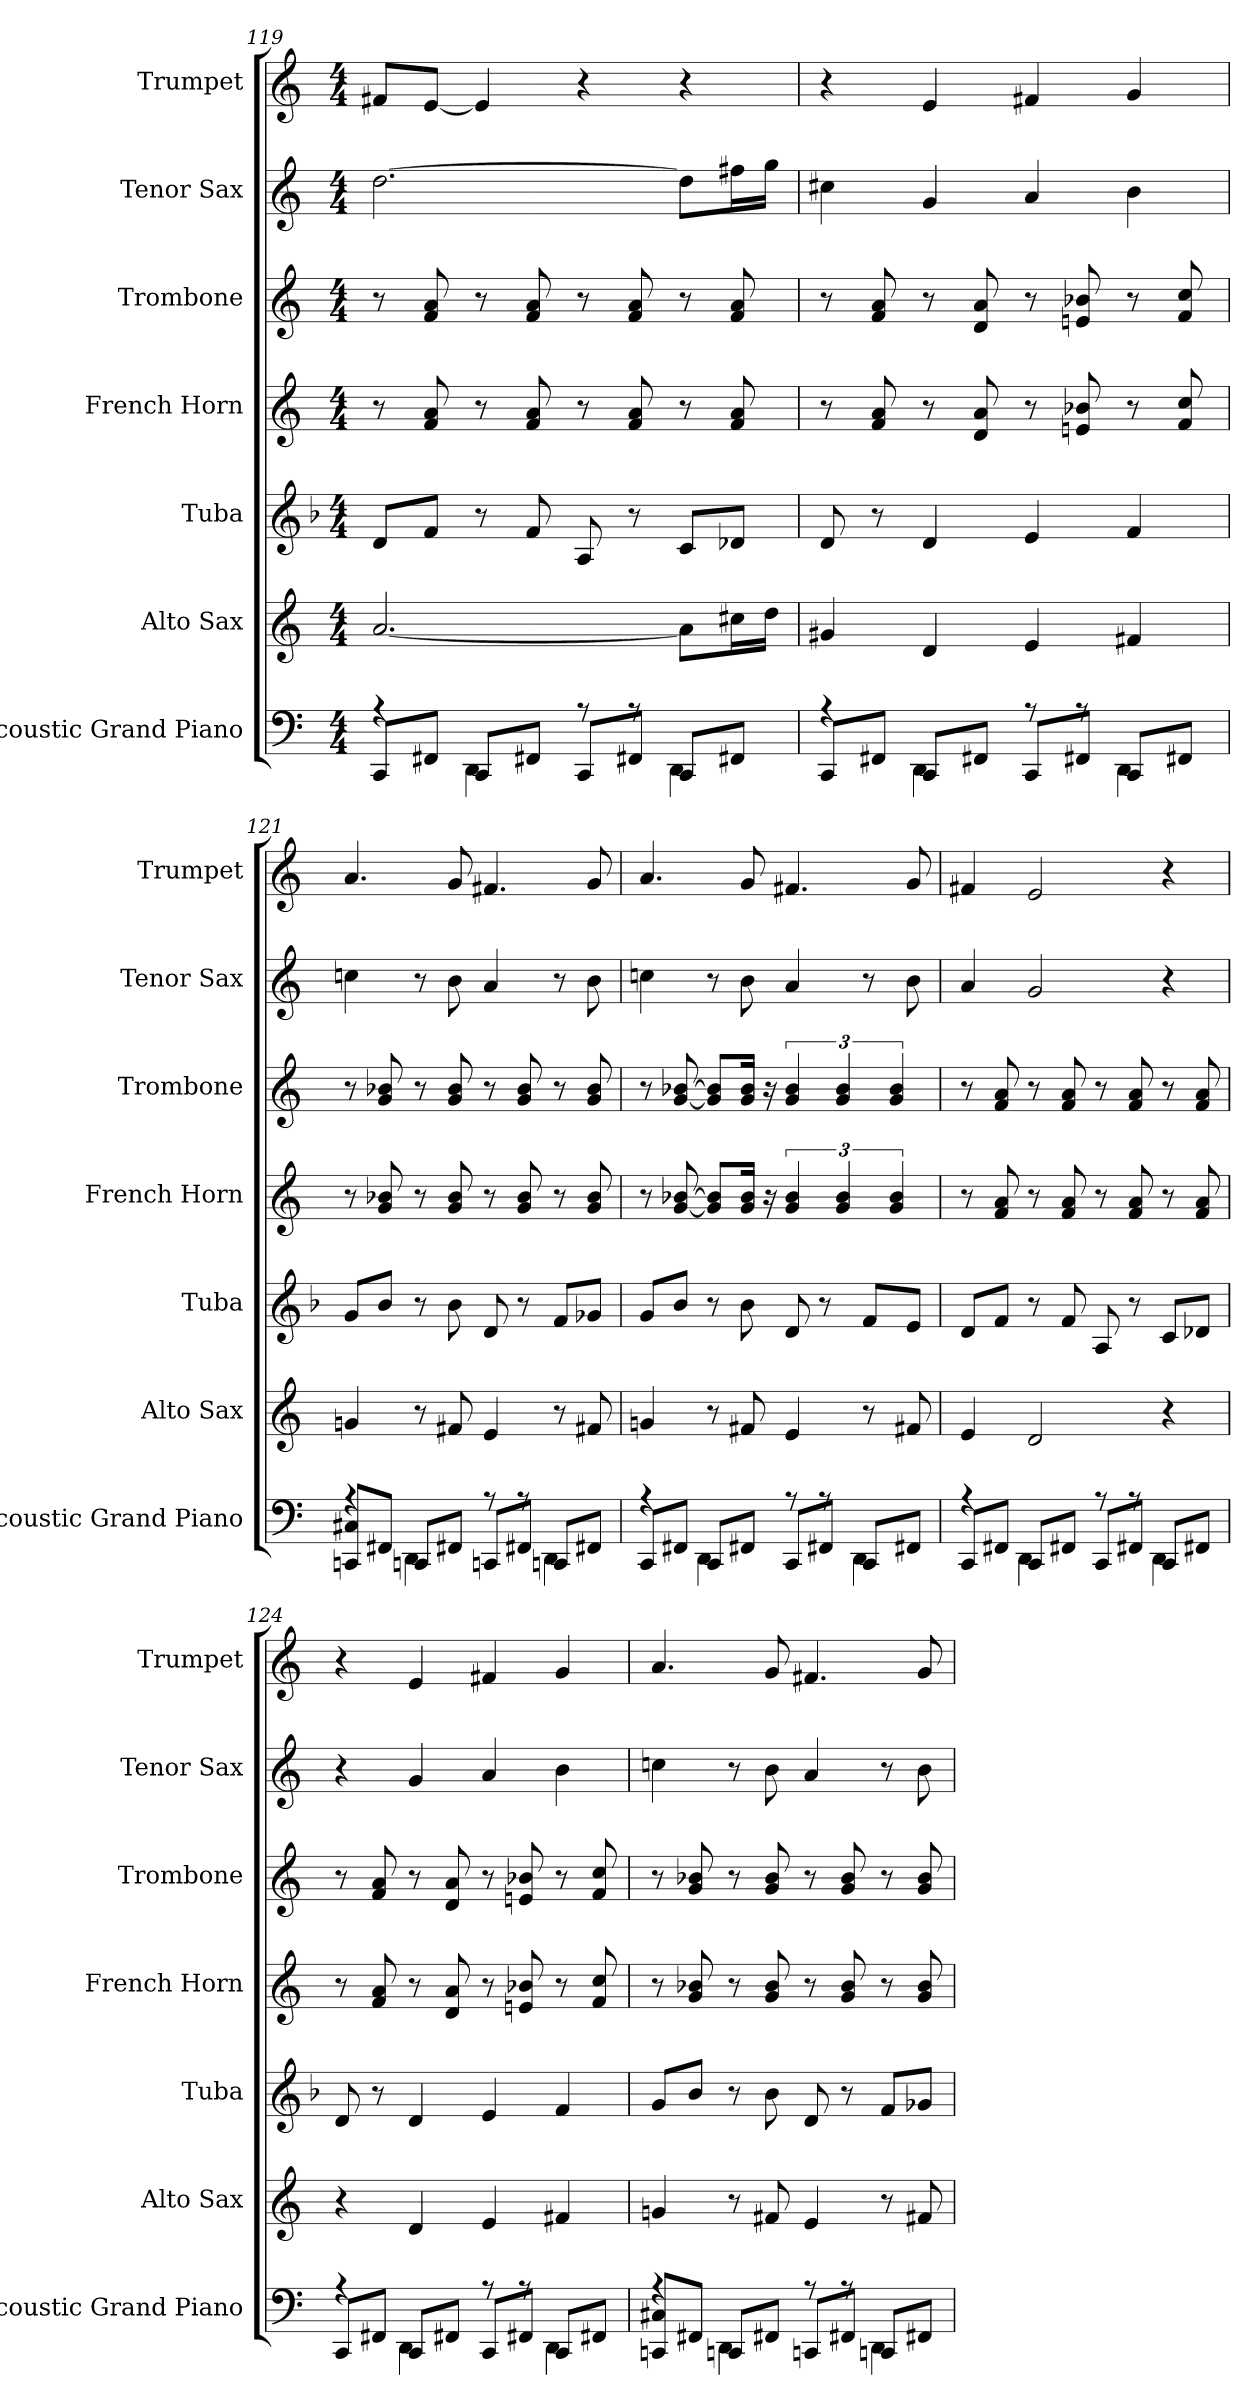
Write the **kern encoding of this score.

**kern	**kern	**kern	**kern	**kern	**kern	**kern
*part7	*part6	*part5	*part4	*part3	*part2	*part1
*staff7	*staff6	*staff5	*staff4	*staff3	*staff2	*staff1
*I"Acoustic Grand Piano	*I"Alto Sax	*I"Tuba	*I"French Horn	*I"Trombone	*I"Tenor Sax	*I"Trumpet
*I'Acoustic Grand Piano	*I'Alto Sax	*I'Tuba	*I'French Horn	*I'Trombone	*I'Tenor Sax	*I'Trumpet
*clefF4	*clefG2	*clefG2	*clefG2	*clefG2	*clefG2	*clefG2
*	*ITrd-2c-3	*ITrd15c26	*ITrd8c14	*ITrd8c14	*ITrd1c2	*ITrd1c2
*	*	*k[b-]	*	*	*	*
*M4/4	*M4/4	*M4/4	*M4/4	*M4/4	*M4/4	*M4/4
=119	=119	=119	=119	=119	=119	=119
*^	*	*	*	*	*	*
8CCL	4rG	[2.cc	8DDL	8r	8r	[2.cc	8enL
8FF#XJ	.	.	8FFJ	8F 8A	8F 8A	.	[8dJ
8CCL	4DD	.	8r	8r	8r	.	4d]
8FF#XJ	.	.	8FF	8F 8A	8F 8A	.	.
8CCL	8rG	.	8AAA	8r	8r	.	4r
8FF#XJ	8rG	.	8r	8F 8A	8F 8A	.	.
8CCL	4DD	8ccL]	8CCL	8r	8r	8ccL]	4r
8FF#XJ	.	16eenL	8DD-XJ	8F 8A	8F 8A	16eenL	.
.	.	16ffJJ	.	.	.	16ffJJ	.
=120	=120	=120	=120	=120	=120	=120	=120
8CCL	4rG	4bn	8DD	8r	8r	4bn	4r
8FF#XJ	.	.	8r	8F 8A	8F 8A	.	.
8CCL	4DD	4f	4DD	8r	8r	4f	4d
8FF#XJ	.	.	.	8D 8A	8D 8A	.	.
8CCL	8rG	4g	4EE	8r	8r	4g	4en
8FF#XJ	8rG	.	.	8En 8B-	8En 8B-	.	.
8CCL	4DD	4an	4FF	8r	8r	4a	4f
8FF#XJ	.	.	.	8F 8c	8F 8c	.	.
=121	=121	=121	=121	=121	=121	=121	=121
8CCn 8C#XL	4rG	4b-X	8GGL	8r	8r	4b-X	4.g
8FF#XJ	.	.	8BB-J	8G 8B-	8G 8B-	.	.
8CCnL	4DD	8r	8r	8r	8r	8r	.
8FF#XJ	.	8an	8BB-	8G 8B-	8G 8B-	8a	8f
8CCnL	8rG	4g	8DD	8r	8r	4g	4.en
8FF#XJ	8rG	.	8r	8G 8B-	8G 8B-	.	.
8CCnL	4DD	8r	8FFL	8r	8r	8r	.
8FF#XJ	.	8an	8GG-XJ	8G 8B-	8G 8B-	8a	8f
=122	=122	=122	=122	=122	=122	=122	=122
8CCL	4rG	4b-	8GGL	8r	8r	4b-	4.g
8FF#XJ	.	.	8BB-J	[8G [8B-	[8G [8B-	.	.
8CCL	4DD	8r	8r	8G] 8B-]L	8G] 8B-]L	8r	.
8FF#XJ	.	8an	8BB-	16G 16B-Jk	16G 16B-Jk	8a	8f
.	.	.	.	16r	16r	.	.
8CCL	8rG	4g	8DD	6G 6B-	6G 6B-	4g	4.en
8FF#XJ	8rG	.	8r	.	.	.	.
.	.	.	.	6G 6B-	6G 6B-	.	.
8CCL	4DD	8r	8FFL	.	.	8r	.
.	.	.	.	6G 6B-	6G 6B-	.	.
8FF#XJ	.	8an	8EEJ	.	.	8a	8f
=123	=123	=123	=123	=123	=123	=123	=123
8CCL	4rG	4g	8DDL	8r	8r	4g	4en
8FF#XJ	.	.	8FFJ	8F 8A	8F 8A	.	.
8CCL	4DD	2f	8r	8r	8r	2f	2d
8FF#XJ	.	.	8FF	8F 8A	8F 8A	.	.
8CCL	8rG	.	8AAA	8r	8r	.	.
8FF#XJ	8rG	.	8r	8F 8A	8F 8A	.	.
8CCL	4DD	4r	8CCL	8r	8r	4r	4r
8FF#XJ	.	.	8DD-XJ	8F 8A	8F 8A	.	.
=124	=124	=124	=124	=124	=124	=124	=124
8CCL	4rG	4r	8DD	8r	8r	4r	4r
8FF#XJ	.	.	8r	8F 8A	8F 8A	.	.
8CCL	4DD	4f	4DD	8r	8r	4f	4d
8FF#XJ	.	.	.	8D 8A	8D 8A	.	.
8CCL	8rG	4g	4EE	8r	8r	4g	4en
8FF#XJ	8rG	.	.	8En 8B-	8En 8B-	.	.
8CCL	4DD	4an	4FF	8r	8r	4a	4f
8FF#XJ	.	.	.	8F 8c	8F 8c	.	.
=125	=125	=125	=125	=125	=125	=125	=125
8CCn 8C#XL	4rG	4b-	8GGL	8r	8r	4b-	4.g
8FF#XJ	.	.	8BB-J	8G 8B-	8G 8B-	.	.
8CCnL	4DD	8r	8r	8r	8r	8r	.
8FF#XJ	.	8an	8BB-	8G 8B-	8G 8B-	8a	8f
8CCnL	8rG	4g	8DD	8r	8r	4g	4.en
8FF#XJ	8rG	.	8r	8G 8B-	8G 8B-	.	.
8CCnL	4DD	8r	8FFL	8r	8r	8r	.
8FF#XJ	.	8an	8GG-XJ	8G 8B-	8G 8B-	8a	8f
*v	*v	*	*	*	*	*	*
=	=	=	=	=	=	=
*-	*-	*-	*-	*-	*-	*-
